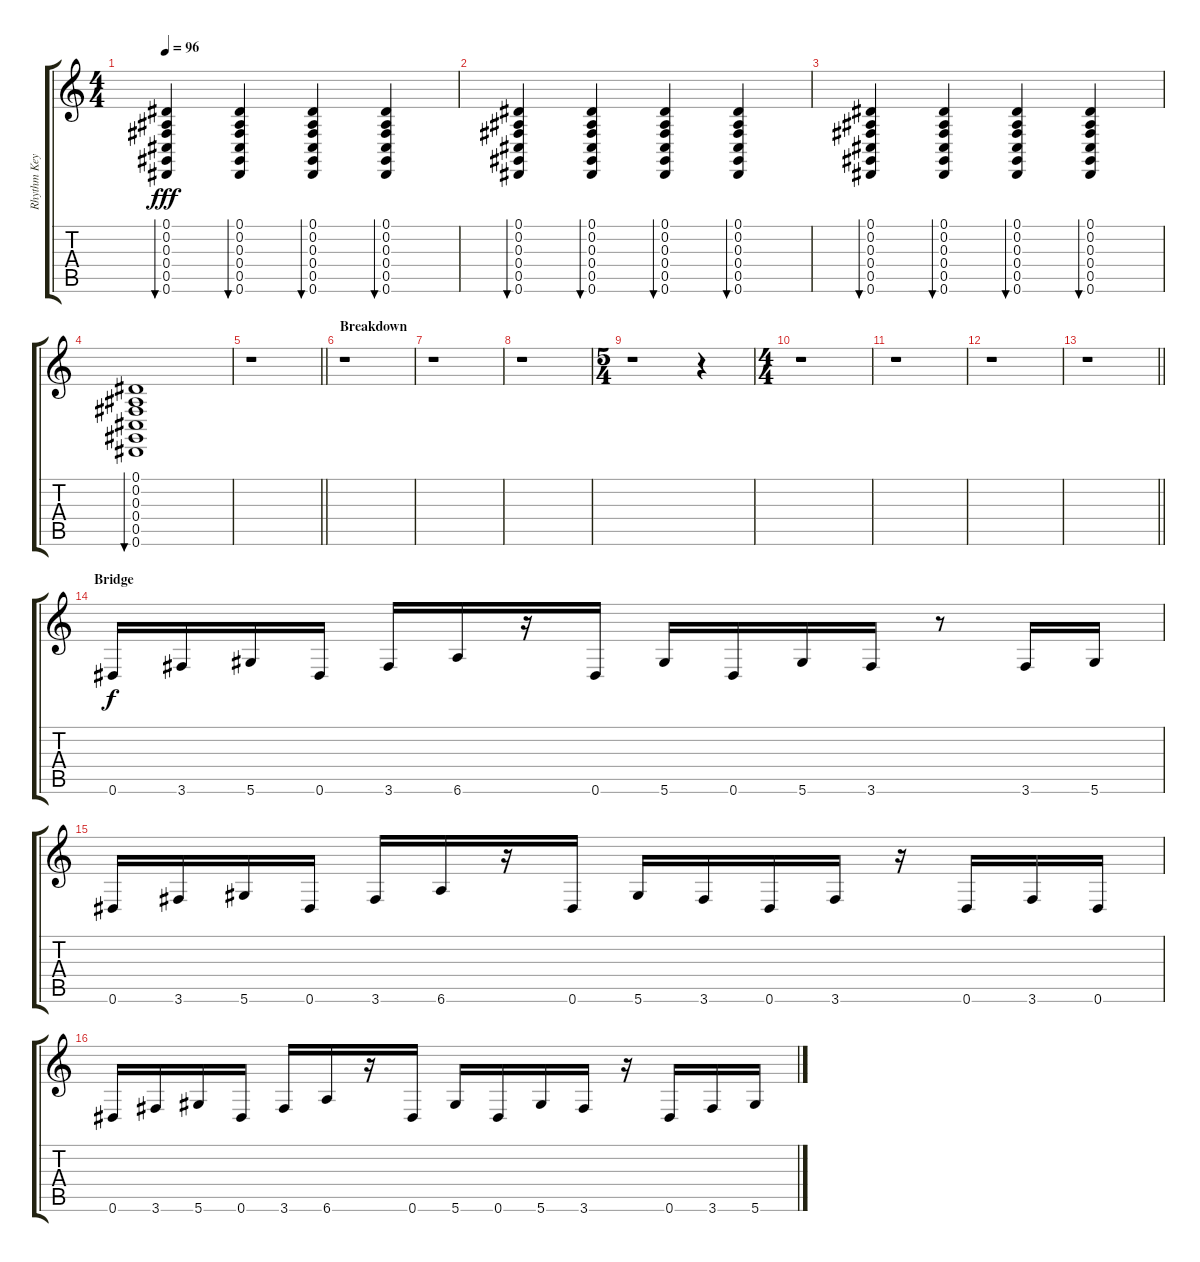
\track ("Rhythm Keyboard" "Rhythm Key") {instrument synthstrings1}
\staff {score tabs}
\tuning (Eb4 Bb3 Gb3 Db3 Ab2 Eb2) {hide}
\ts (4 4)
\tempo 96
\clef g2
\ks c
(0.1 0.2 0.3 0.4 0.5 0.6).4{bu 120 dy fff} (0.1 0.2 0.3 0.4 0.5 0.6).4{bu 120} (0.1 0.2 0.3 0.4 0.5 0.6).4{bu 120} (0.1 0.2 0.3 0.4 0.5 0.6).4{bu 120} |
(0.1 0.2 0.3 0.4 0.5 0.6).4{bu 120} (0.1 0.2 0.3 0.4 0.5 0.6).4{bu 120} (0.1 0.2 0.3 0.4 0.5 0.6).4{bu 120} (0.1 0.2 0.3 0.4 0.5 0.6).4{bu 120} |
(0.1 0.2 0.3 0.4 0.5 0.6).4{bu 120} (0.1 0.2 0.3 0.4 0.5 0.6).4{bu 120} (0.1 0.2 0.3 0.4 0.5 0.6).4{bu 120} (0.1 0.2 0.3 0.4 0.5 0.6).4{bu 120} |
(0.1 0.2 0.3 0.4 0.5 0.6).1{bu 120} |
\barLineRight lightlight
r.1 |
\section ("" "Breakdown")
r.1 |
r.1 |
r.1 |
\ts (5 4)
r.1 r.4 |
\ts (4 4)
r.1 |
r.1 |
r.1 |
\barLineRight lightlight
r.1 |
\section ("" "Bridge")
0.6.16{ot 8vb dy f volume 16 instrument brightacousticpiano} 3.6.16{ot 8vb} 5.6.16{ot 8vb} 0.6.16{ot 8vb} 3.6.16{ot 8vb} 6.6.16{ot 8vb} r.16 0.6.16{ot 8vb} 5.6.16{ot 8vb} 0.6.16{ot 8vb} 5.6.16{ot 8vb} 3.6.16{ot 8vb} r.8{ot 8vb} 3.6.16{ot 8vb} 5.6.16{ot 8vb} |
0.6.16{ot 8vb} 3.6.16{ot 8vb} 5.6.16{ot 8vb} 0.6.16{ot 8vb} 3.6.16{ot 8vb} 6.6.16{ot 8vb} r.16 0.6.16{ot 8vb} 5.6.16{ot 8vb} 3.6.16{ot 8vb} 0.6.16{ot 8vb} 3.6.16{ot 8vb} r.16{ot 8vb} 0.6.16{ot 8vb} 3.6.16{ot 8vb} 0.6.16{ot 8vb} |
0.6.16{ot 8vb} 3.6.16{ot 8vb} 5.6.16{ot 8vb} 0.6.16{ot 8vb} 3.6.16{ot 8vb} 6.6.16{ot 8vb} r.16 0.6.16{ot 8vb} 5.6.16{ot 8vb} 0.6.16{ot 8vb} 5.6.16{ot 8vb} 3.6.16{ot 8vb} r.16{ot 8vb} 0.6.16{ot 8vb} 3.6.16{ot 8vb} 5.6.16{ot 8vb}
